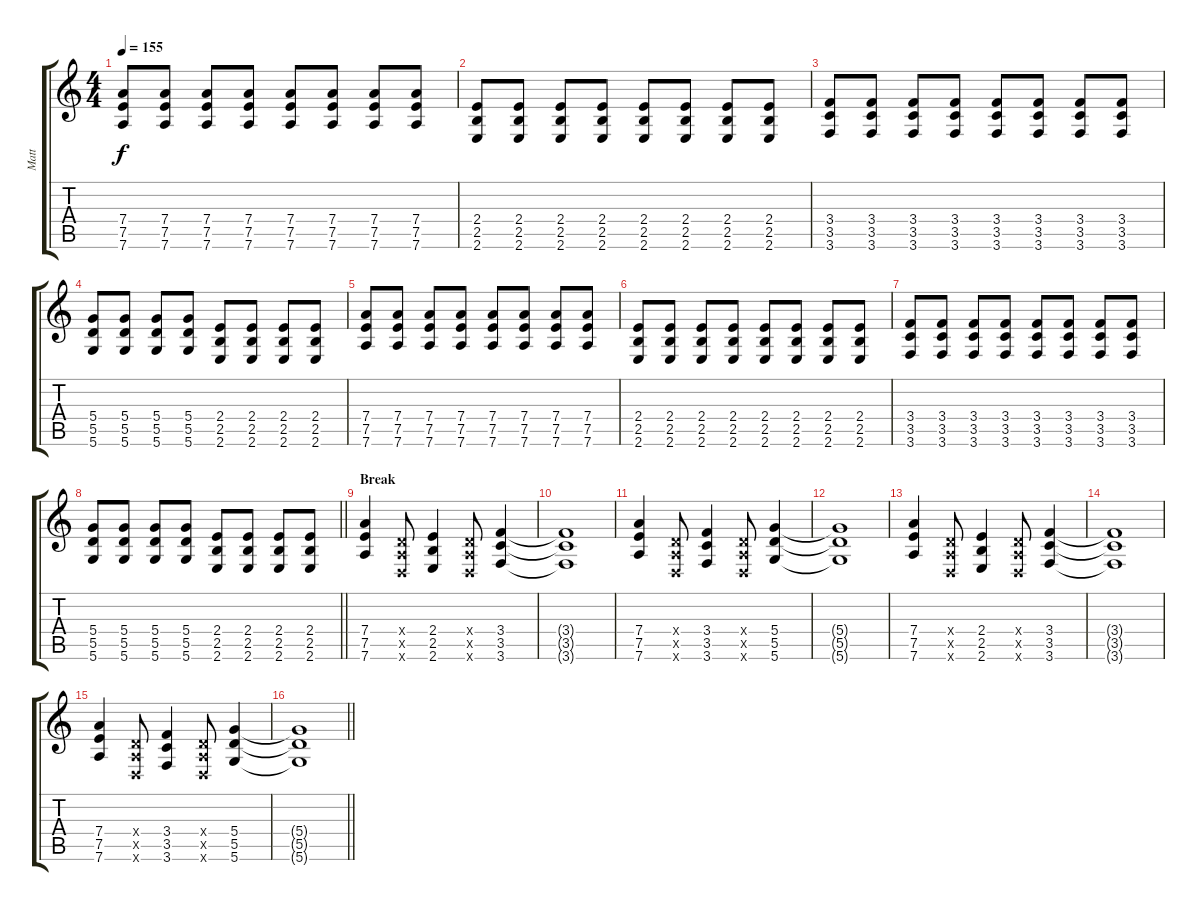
\track ("Matt" "Matt") {instrument distortionguitar}
\staff {score tabs}
\tuning (E4 B3 G3 D3 A2 D2) {hide}
\ts (4 4)
\tempo 155
\clef g2
\ks c
(7.4 7.5 7.6).8{dy f} (7.4 7.5 7.6).8 (7.4 7.5 7.6).8 (7.4 7.5 7.6).8 (7.4 7.5 7.6).8 (7.4 7.5 7.6).8 (7.4 7.5 7.6).8 (7.4 7.5 7.6).8 |
(2.4 2.5 2.6).8 (2.4 2.5 2.6).8 (2.4 2.5 2.6).8 (2.4 2.5 2.6).8 (2.4 2.5 2.6).8 (2.4 2.5 2.6).8 (2.4 2.5 2.6).8 (2.4 2.5 2.6).8 |
(3.4 3.5 3.6).8 (3.4 3.5 3.6).8 (3.4 3.5 3.6).8 (3.4 3.5 3.6).8 (3.4 3.5 3.6).8 (3.4 3.5 3.6).8 (3.4 3.5 3.6).8 (3.4 3.5 3.6).8 |
(5.4 5.5 5.6).8 (5.4 5.5 5.6).8 (5.4 5.5 5.6).8 (5.4 5.5 5.6).8 (2.4 2.5 2.6).8 (2.4 2.5 2.6).8 (2.4 2.5 2.6).8 (2.4 2.5 2.6).8 |
(7.4 7.5 7.6).8 (7.4 7.5 7.6).8 (7.4 7.5 7.6).8 (7.4 7.5 7.6).8 (7.4 7.5 7.6).8 (7.4 7.5 7.6).8 (7.4 7.5 7.6).8 (7.4 7.5 7.6).8 |
(2.4 2.5 2.6).8 (2.4 2.5 2.6).8 (2.4 2.5 2.6).8 (2.4 2.5 2.6).8 (2.4 2.5 2.6).8 (2.4 2.5 2.6).8 (2.4 2.5 2.6).8 (2.4 2.5 2.6).8 |
(3.4 3.5 3.6).8 (3.4 3.5 3.6).8 (3.4 3.5 3.6).8 (3.4 3.5 3.6).8 (3.4 3.5 3.6).8 (3.4 3.5 3.6).8 (3.4 3.5 3.6).8 (3.4 3.5 3.6).8 |
\barLineRight lightlight
(5.4 5.5 5.6).8 (5.4 5.5 5.6).8 (5.4 5.5 5.6).8 (5.4 5.5 5.6).8 (2.4 2.5 2.6).8 (2.4 2.5 2.6).8 (2.4 2.5 2.6).8 (2.4 2.5 2.6).8 |
\section ("" "Break")
(7.4 7.5 7.6).4 (0.4{x} 0.5{x} 0.6{x}).8 (2.4 2.5 2.6).4 (0.4{x} 0.5{x} 0.6{x}).8 (3.4 3.5 3.6).4 |
(3.4{t} 3.5{t} 3.6{t}).1 |
(7.4 7.5 7.6).4 (0.4{x} 0.5{x} 0.6{x}).8 (3.4 3.5 3.6).4 (0.4{x} 0.5{x} 0.6{x}).8 (5.4 5.5 5.6).4 |
(5.4{t} 5.5{t} 5.6{t}).1 |
(7.4 7.5 7.6).4 (0.4{x} 0.5{x} 0.6{x}).8 (2.4 2.5 2.6).4 (0.4{x} 0.5{x} 0.6{x}).8 (3.4 3.5 3.6).4 |
(3.4{t} 3.5{t} 3.6{t}).1 |
(7.4 7.5 7.6).4 (0.4{x} 0.5{x} 0.6{x}).8 (3.4 3.5 3.6).4 (0.4{x} 0.5{x} 0.6{x}).8 (5.4 5.5 5.6).4 |
\barLineRight lightlight
(5.4{t} 5.5{t} 5.6{t}).1
